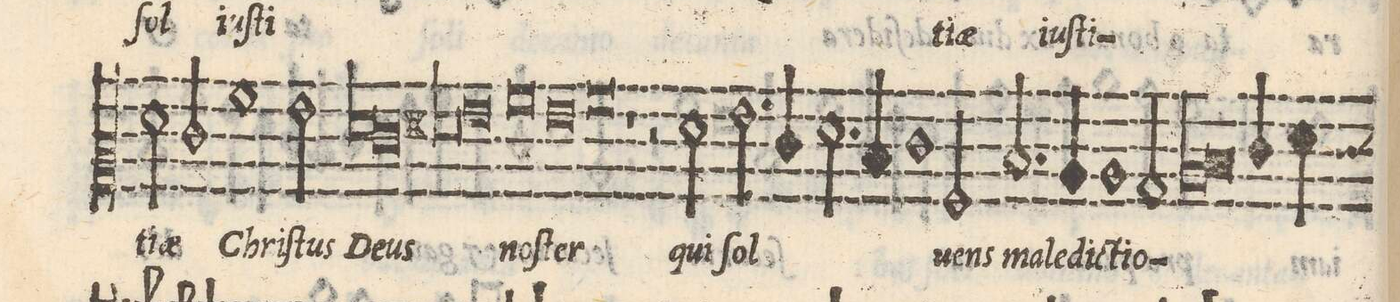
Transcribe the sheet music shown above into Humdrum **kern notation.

**kern	**text
*I"Altus	*
*clefC2	*
*k[]	*
*met(C|)	*
*M2/1	*
2f\	-ti-
=38-	=38-
2e/	-ae
1a	Chriſ-
2g\	-tus
=39-	=39-
*lig	*
1f	De-
1e	.
*Xlig	*
=40-	=40-
*lig	*
1f#X	-us
1g	.
*Xlig	*
=41-	=41-
0a	noſ-
=42-	=42-
0g	.
=43-	=43-
0a	-ter
=44-	=44-
1r	.
2r	.
2fny\	qui
=45-	=45-
2.g\	ſol-
4e/	.
2.f\	.
4d/	.
=46-	=46-
1e	.
2A/	-uens
2.d/	ma-
=47-	=47-
4c/	-le-
1c	-dic-
2B/	-ti-
=48-	=48-
*lig	*
1c	-o-
*col	*
2.d/	.
*Xlig	*
4e/	.
*Xcol	*
=49-	=49-
4f\	.
*-	*-
